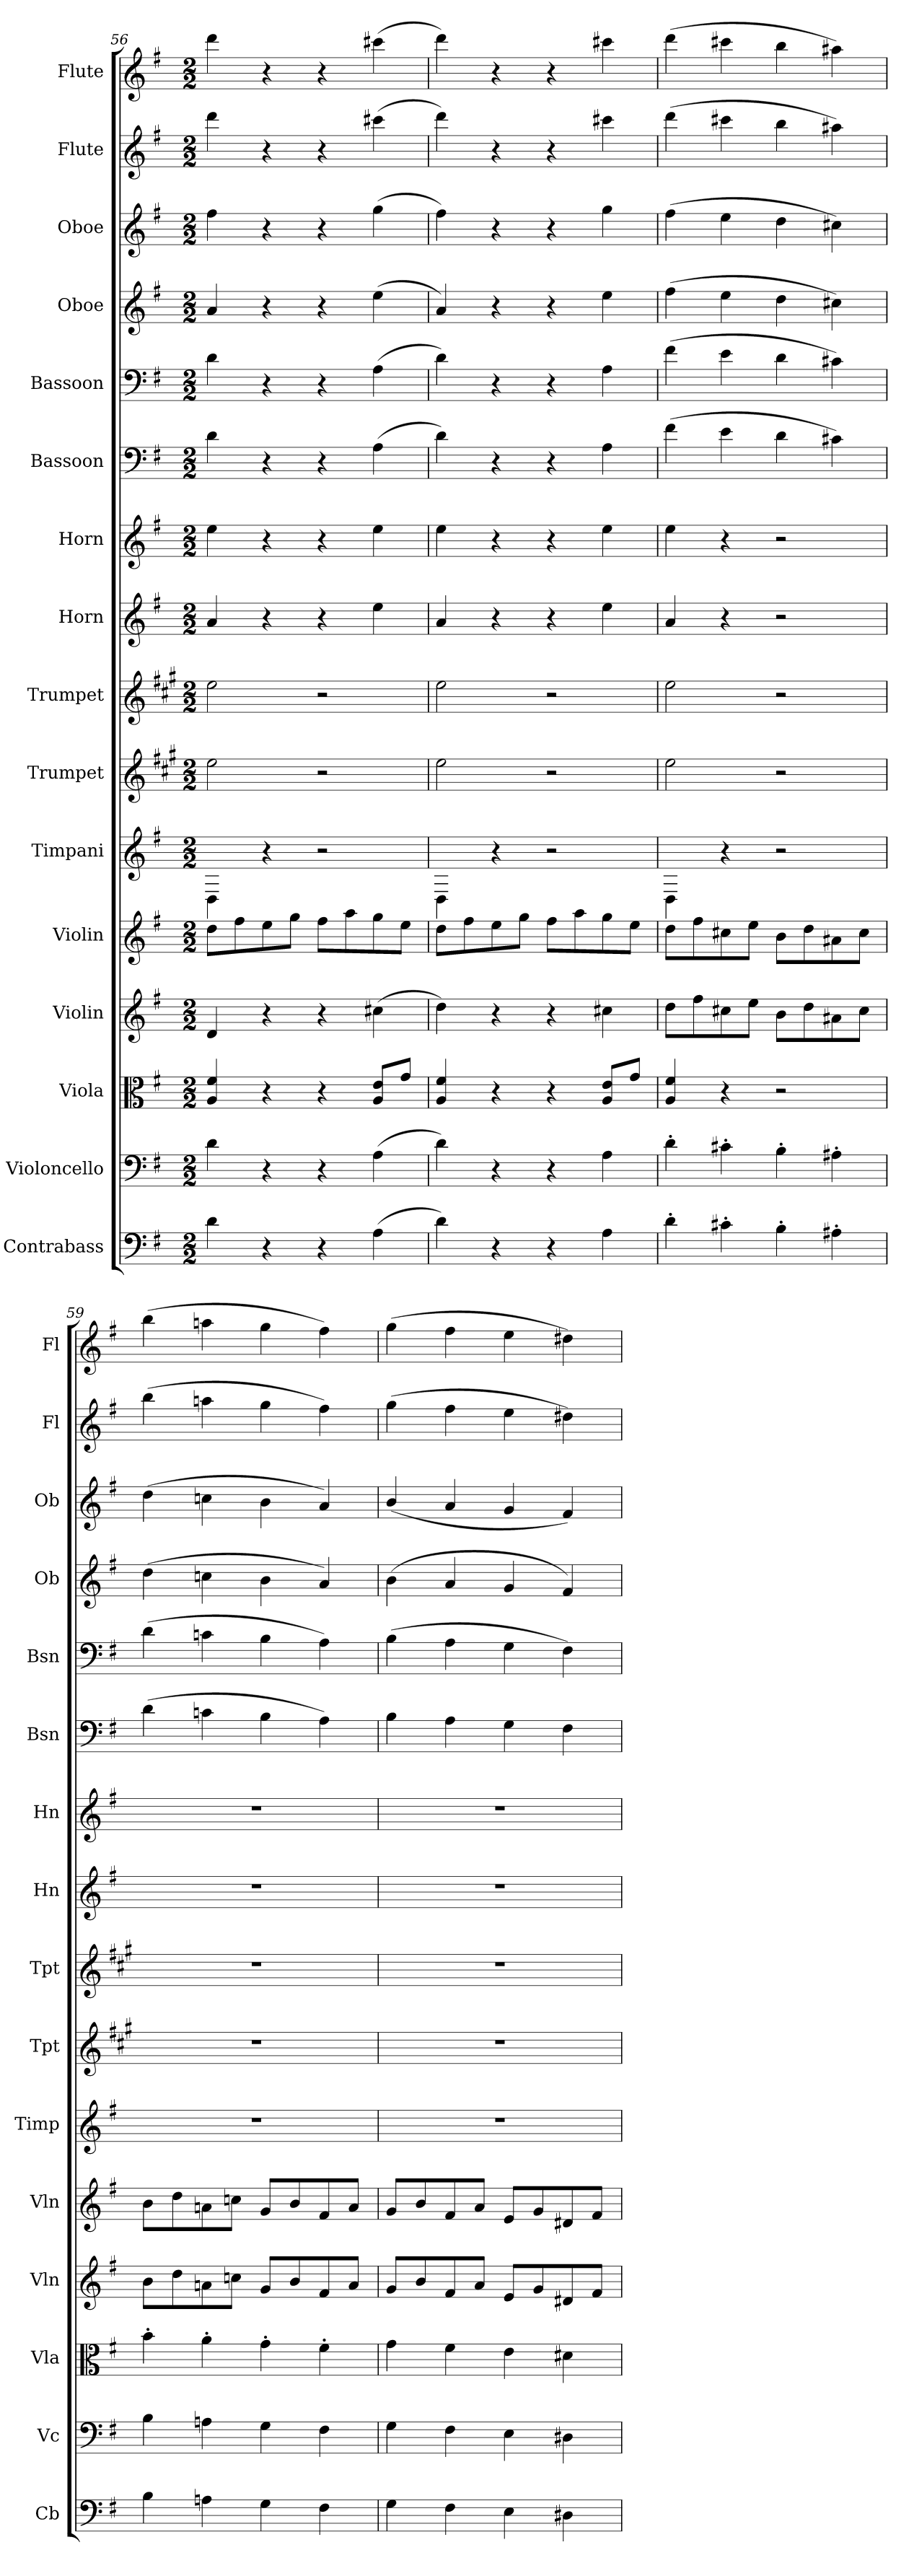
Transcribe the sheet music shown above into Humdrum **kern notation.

**kern	**kern	**kern	**kern	**kern	**kern	**kern	**kern	**kern	**kern	**kern	**kern	**kern	**kern	**kern	**kern
*part16	*part15	*part14	*part13	*part12	*part11	*part10	*part9	*part8	*part7	*part6	*part5	*part4	*part3	*part2	*part1
*staff16	*staff15	*staff14	*staff13	*staff12	*staff11	*staff10	*staff9	*staff8	*staff7	*staff6	*staff5	*staff4	*staff3	*staff2	*staff1
*I"Contrabass	*I"Violoncello	*I"Viola	*I"Violin	*I"Violin	*I"Timpani	*I"Trumpet	*I"Trumpet	*I"Horn	*I"Horn	*I"Bassoon	*I"Bassoon	*I"Oboe	*I"Oboe	*I"Flute	*I"Flute
*I'Cb	*I'Vc	*I'Vla	*I'Vln	*I'Vln	*I'Timp	*I'Tpt	*I'Tpt	*I'Hn	*I'Hn	*I'Bsn	*I'Bsn	*I'Ob	*I'Ob	*I'Fl	*I'Fl
*clefF4	*clefF4	*clefC3	*clefG2	*clefG2	*clefG2	*clefG2	*clefG2	*clefG2	*clefG2	*clefF4	*clefF4	*clefG2	*clefG2	*clefG2	*clefG2
*ITrd7c12	*	*	*	*	*	*ITrd1c2	*ITrd1c2	*ITrd4c7	*ITrd4c7	*	*	*	*	*	*
*k[f#]	*k[f#]	*k[f#]	*k[f#]	*k[f#]	*k[f#]	*k[f#]	*k[f#]	*k[]	*k[]	*k[f#]	*k[f#]	*k[f#]	*k[f#]	*k[f#]	*k[f#]
*M2/2	*M2/2	*M2/2	*M2/2	*M2/2	*M2/2	*M2/2	*M2/2	*M2/2	*M2/2	*M2/2	*M2/2	*M2/2	*M2/2	*M2/2	*M2/2
=56	=56	=56	=56	=56	=56	=56	=56	=56	=56	=56	=56	=56	=56	=56	=56
4D\	4d\	4A/ 4f#/	4d/	8dd\L	4D\	2dd\	2dd\	4d/	4a\	4d\	4d\	4a/	4ff#\	4ddd\	4ddd\
.	.	.	.	8ff#\	.	.	.	.	.	.	.	.	.	.	.
4r	4r	4r	4r	8ee\	4r	.	.	4r	4r	4r	4r	4r	4r	4r	4r
.	.	.	.	8gg\J	.	.	.	.	.	.	.	.	.	.	.
4r	4r	4r	4r	8ff#\L	2r	2r	2r	4r	4r	4r	4r	4r	4r	4r	4r
.	.	.	.	8aa\	.	.	.	.	.	.	.	.	.	.	.
(>4AA\	(>4A\	8A/ 8e/L	(>4cc#X\	8gg\	.	.	.	4a\	4a\	(>4A\	(>4A\	(>4ee\	(>4gg\	(>4ccc#X\	(>4ccc#X\
.	.	8g/J	.	8ee\J	.	.	.	.	.	.	.	.	.	.	.
=57	=57	=57	=57	=57	=57	=57	=57	=57	=57	=57	=57	=57	=57	=57	=57
4D\)	4d\)	4A/ 4f#/	4dd\)	8dd\L	4D\	2dd\	2dd\	4d/	4a\	4d\)	4d\)	4a/)	4ff#\)	4ddd\)	4ddd\)
.	.	.	.	8ff#\	.	.	.	.	.	.	.	.	.	.	.
4r	4r	4r	4r	8ee\	4r	.	.	4r	4r	4r	4r	4r	4r	4r	4r
.	.	.	.	8gg\J	.	.	.	.	.	.	.	.	.	.	.
4r	4r	4r	4r	8ff#\L	2r	2r	2r	4r	4r	4r	4r	4r	4r	4r	4r
.	.	.	.	8aa\	.	.	.	.	.	.	.	.	.	.	.
4AA\	4A\	8A/ 8e/L	4cc#X\	8gg\	.	.	.	4a\	4a\	4A\	4A\	4ee\	4gg\	4ccc#X\	4ccc#X\
.	.	8g/J	.	8ee\J	.	.	.	.	.	.	.	.	.	.	.
=58	=58	=58	=58	=58	=58	=58	=58	=58	=58	=58	=58	=58	=58	=58	=58
4D'\	4d'\	4A/ 4f#/	8dd\L	8dd\L	4D\	2dd\	2dd\	4d/	4a\	(>4f#\	(>4f#\	(>4ff#\	(>4ff#\	(>4ddd\	(>4ddd\
.	.	.	8ff#\	8ff#\	.	.	.	.	.	.	.	.	.	.	.
4C#X'\	4c#X'\	4r	8cc#X\	8cc#X\	4r	.	.	4r	4r	4e\	4e\	4ee\	4ee\	4ccc#X\	4ccc#X\
.	.	.	8ee\J	8ee\J	.	.	.	.	.	.	.	.	.	.	.
4BB'\	4B'\	2r	8b\L	8b\L	2r	2r	2r	2r	2r	4d\	4d\	4dd\	4dd\	4bb\	4bb\
.	.	.	8dd\	8dd\	.	.	.	.	.	.	.	.	.	.	.
4AA#X'\	4A#X'\	.	8a#X\	8a#X\	.	.	.	.	.	4c#X\)	4c#X\)	4cc#X\)	4cc#X\)	4aa#X\)	4aa#X\)
.	.	.	8cc#\J	8cc#\J	.	.	.	.	.	.	.	.	.	.	.
=59	=59	=59	=59	=59	=59	=59	=59	=59	=59	=59	=59	=59	=59	=59	=59
4BB\	4B\	4b'\	8b\L	8b\L	1r	1r	1r	1r	1r	(>4d\	(>4d\	(>4dd\	(>4dd\	(>4bb\	(>4bb\
.	.	.	8dd\	8dd\	.	.	.	.	.	.	.	.	.	.	.
4AAn\	4An\	4a'\	8an\	8an\	.	.	.	.	.	4cn\	4cn\	4ccn\	4ccn\	4aan\	4aan\
.	.	.	8ccn\J	8ccn\J	.	.	.	.	.	.	.	.	.	.	.
4GG\	4G\	4g'\	8g/L	8g/L	.	.	.	.	.	4B\	4B\	4b\	4b\	4gg\	4gg\
.	.	.	8b/	8b/	.	.	.	.	.	.	.	.	.	.	.
4FF#\	4F#\	4f#'\	8f#/	8f#/	.	.	.	.	.	4A\)	4A\)	4a/)	4a/)	4ff#\)	4ff#\)
.	.	.	8a/J	8a/J	.	.	.	.	.	.	.	.	.	.	.
=60	=60	=60	=60	=60	=60	=60	=60	=60	=60	=60	=60	=60	=60	=60	=60
4GG\	4G\	4g\	8g/L	8g/L	1r	1r	1r	1r	1r	4B\	(>4B\	(>4b\	(<4b/	(>4gg\	(>4gg\
.	.	.	8b/	8b/	.	.	.	.	.	.	.	.	.	.	.
4FF#\	4F#\	4f#\	8f#/	8f#/	.	.	.	.	.	4A\	4A\	4a/	4a/	4ff#\	4ff#\
.	.	.	8a/J	8a/J	.	.	.	.	.	.	.	.	.	.	.
4EE\	4E\	4e\	8e/L	8e/L	.	.	.	.	.	4G\	4G\	4g/	4g/	4ee\	4ee\
.	.	.	8g/	8g/	.	.	.	.	.	.	.	.	.	.	.
4DD#X\	4D#X\	4d#X\	8d#X/	8d#X/	.	.	.	.	.	4F#\	4F#\)	4f#/)	4f#/)	4dd#X\)	4dd#X\)
.	.	.	8f#/J	8f#/J	.	.	.	.	.	.	.	.	.	.	.
=	=	=	=	=	=	=	=	=	=	=	=	=	=	=	=
*-	*-	*-	*-	*-	*-	*-	*-	*-	*-	*-	*-	*-	*-	*-	*-
